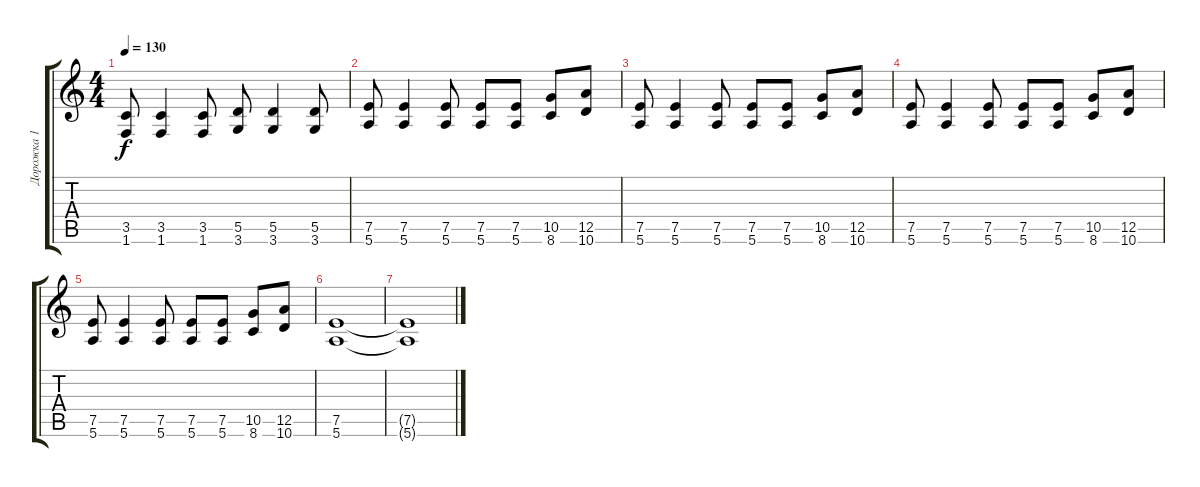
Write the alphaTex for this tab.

\track ("Дорожка 1" "Дорожка 1") {instrument distortionguitar}
\staff {score tabs}
\tuning (E4 B3 G3 D3 A2 E2) {hide}
\ts (4 4)
\tempo 130
\clef g2
\ks c
(3.5 1.6).8{dy f} (3.5 1.6).4 (3.5 1.6).8 (5.5 3.6).8 (5.5 3.6).4 (5.5 3.6).8 |
(7.5 5.6).8 (7.5 5.6).4 (7.5 5.6).8 (7.5 5.6).8 (7.5 5.6).8 (10.5 8.6).8 (12.5 10.6).8 |
(7.5 5.6).8 (7.5 5.6).4 (7.5 5.6).8 (7.5 5.6).8 (7.5 5.6).8 (10.5 8.6).8 (12.5 10.6).8 |
(7.5 5.6).8 (7.5 5.6).4 (7.5 5.6).8 (7.5 5.6).8 (7.5 5.6).8 (10.5 8.6).8 (12.5 10.6).8 |
(7.5 5.6).8 (7.5 5.6).4 (7.5 5.6).8 (7.5 5.6).8 (7.5 5.6).8 (10.5 8.6).8 (12.5 10.6).8 |
(7.5 5.6).1 |
(7.5{t} 5.6{t}).1
